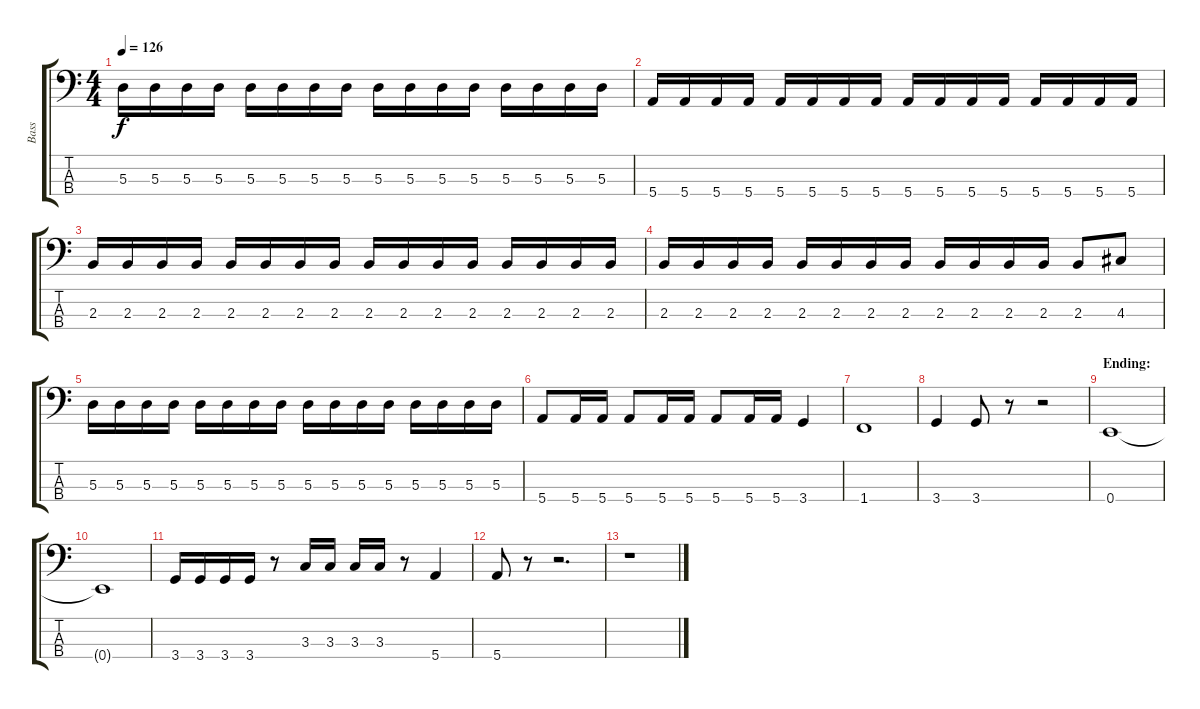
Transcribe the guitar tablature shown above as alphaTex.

\track ("Bass" "Bass") {instrument electricbasspick}
\staff {score tabs}
\tuning (G2 D2 A1 E1) {hide}
\ts (4 4)
\tempo 126
\clef f4
\ks c
5.3.16{dy f} 5.3.16 5.3.16 5.3.16 5.3.16 5.3.16 5.3.16 5.3.16 5.3.16 5.3.16 5.3.16 5.3.16 5.3.16 5.3.16 5.3.16 5.3.16 |
5.4.16 5.4.16 5.4.16 5.4.16 5.4.16 5.4.16 5.4.16 5.4.16 5.4.16 5.4.16 5.4.16 5.4.16 5.4.16 5.4.16 5.4.16 5.4.16 |
2.3.16 2.3.16 2.3.16 2.3.16 2.3.16 2.3.16 2.3.16 2.3.16 2.3.16 2.3.16 2.3.16 2.3.16 2.3.16 2.3.16 2.3.16 2.3.16 |
2.3.16 2.3.16 2.3.16 2.3.16 2.3.16 2.3.16 2.3.16 2.3.16 2.3.16 2.3.16 2.3.16 2.3.16 2.3.8 4.3.8 |
5.3.16 5.3.16 5.3.16 5.3.16 5.3.16 5.3.16 5.3.16 5.3.16 5.3.16 5.3.16 5.3.16 5.3.16 5.3.16 5.3.16 5.3.16 5.3.16 |
5.4.8 5.4.16 5.4.16 5.4.8 5.4.16 5.4.16 5.4.8 5.4.16 5.4.16 3.4.4 |
1.4.1 |
3.4.4 3.4.8 r.8 r.2 |
\section ("" "Ending:")
0.4.1 |
0.4{t}.1 |
3.4.16 3.4.16 3.4.16 3.4.16 r.8 3.3.16 3.3.16 3.3.16 3.3.16 r.8 5.4.4 |
5.4.8 r.8 r.2{d} |
r.1
